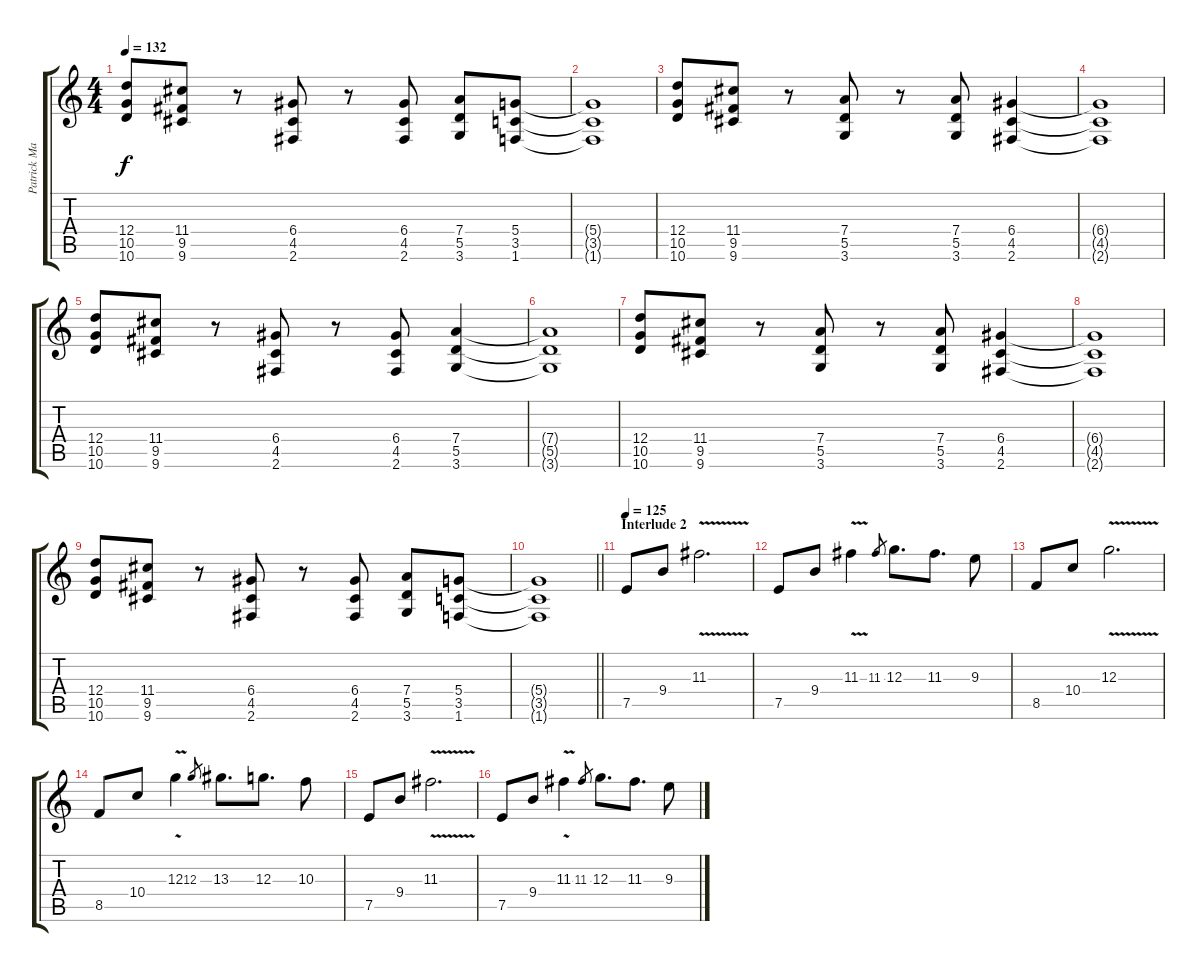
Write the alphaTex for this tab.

\track ("Patrick Mameli " "Patrick Ma") {instrument distortionguitar}
\staff {score tabs}
\tuning (E4 B3 G3 D3 A2 E2) {hide}
\ts (4 4)
\tempo 132
\clef g2
\ks c
(12.4 10.5 10.6).8{dy f} (11.4 9.5 9.6).8 r.8 (6.4 4.5 2.6).8 r.8 (6.4 4.5 2.6).8 (7.4 5.5 3.6).8 (5.4 3.5 1.6).8 |
(5.4{t} 3.5{t} 1.6{t}).1 |
(12.4 10.5 10.6).8 (11.4 9.5 9.6).8 r.8 (7.4 5.5 3.6).8 r.8 (7.4 5.5 3.6).8 (6.4 4.5 2.6).4 |
(6.4{t} 4.5{t} 2.6{t}).1 |
(12.4 10.5 10.6).8 (11.4 9.5 9.6).8 r.8 (6.4 4.5 2.6).8 r.8 (6.4 4.5 2.6).8 (7.4 5.5 3.6).4 |
(7.4{t} 5.5{t} 3.6{t}).1 |
(12.4 10.5 10.6).8 (11.4 9.5 9.6).8 r.8 (7.4 5.5 3.6).8 r.8 (7.4 5.5 3.6).8 (6.4 4.5 2.6).4 |
(6.4{t} 4.5{t} 2.6{t}).1 |
(12.4 10.5 10.6).8 (11.4 9.5 9.6).8 r.8 (6.4 4.5 2.6).8 r.8 (6.4 4.5 2.6).8 (7.4 5.5 3.6).8 (5.4 3.5 1.6).8 |
\barLineRight lightlight
(5.4{t} 3.5{t} 1.6{t}).1 |
\section ("" "Interlude 2")
\tempo 125
7.5.8 9.4.8 11.3{v}.2{d} |
7.5.8 9.4.8 11.3{v}.4 11.3.8{gr} 12.3.8{d} 11.3.8{d} 9.3.8 |
8.5.8 10.4.8 12.3{v}.2{d} |
8.5.8 10.4.8 12.3{v}.4 12.3.8{gr} 13.3.8{d} 12.3.8{d} 10.3.8 |
7.5.8 9.4.8 11.3{v}.2{d} |
7.5.8 9.4.8 11.3{v}.4 11.3.8{gr} 12.3.8{d} 11.3.8{d} 9.3.8
